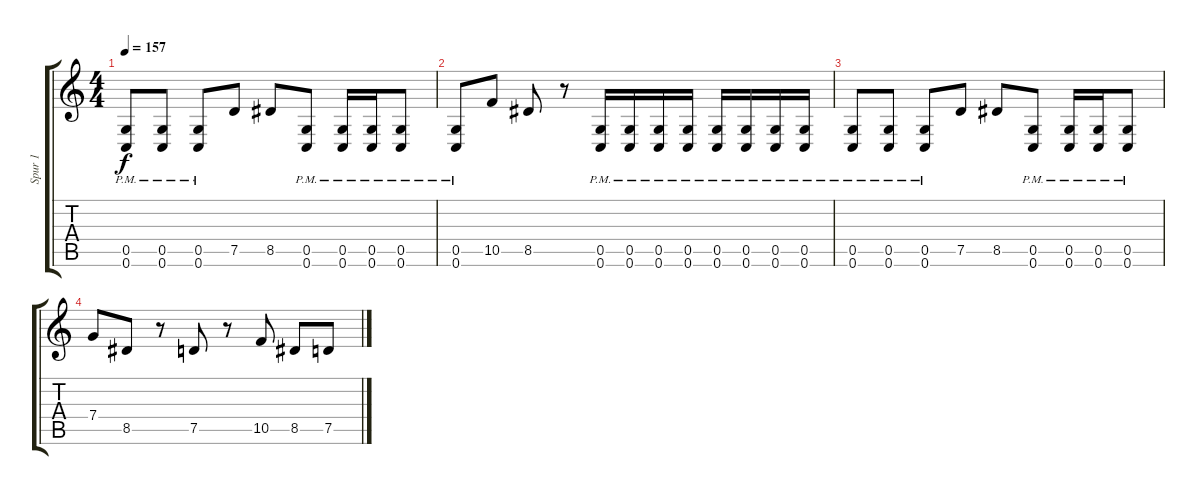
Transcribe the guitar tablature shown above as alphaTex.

\track ("Spur 1" "Spur 1") {instrument distortionguitar}
\staff {score tabs}
\tuning (D4 A3 F3 C3 G2 C2) {hide}
\ts (4 4)
\tempo 157
\clef g2
\ks c
(0.5{pm} 0.6{pm}).8{dy f} (0.5{pm} 0.6{pm}).8 (0.5{pm} 0.6{pm}).8 7.5.8 8.5.8 (0.5{pm} 0.6{pm}).8 (0.5{pm} 0.6{pm}).16 (0.5{pm} 0.6{pm}).16 (0.5{pm} 0.6{pm}).8 |
(0.5{pm} 0.6{pm}).8 10.5.8 8.5.8 r.8 (0.5{pm} 0.6{pm}).16 (0.5{pm} 0.6{pm}).16 (0.5{pm} 0.6{pm}).16 (0.5{pm} 0.6{pm}).16 (0.5{pm} 0.6{pm}).16 (0.5{pm} 0.6{pm}).16 (0.5{pm} 0.6{pm}).16 (0.5{pm} 0.6{pm}).16 |
(0.5{pm} 0.6{pm}).8 (0.5{pm} 0.6{pm}).8 (0.5{pm} 0.6{pm}).8 7.5.8 8.5.8 (0.5{pm} 0.6{pm}).8 (0.5{pm} 0.6{pm}).16 (0.5{pm} 0.6{pm}).16 (0.5{pm} 0.6{pm}).8 |
7.4.8 8.5.8 r.8 7.5.8 r.8 10.5.8 8.5.8 7.5.8
